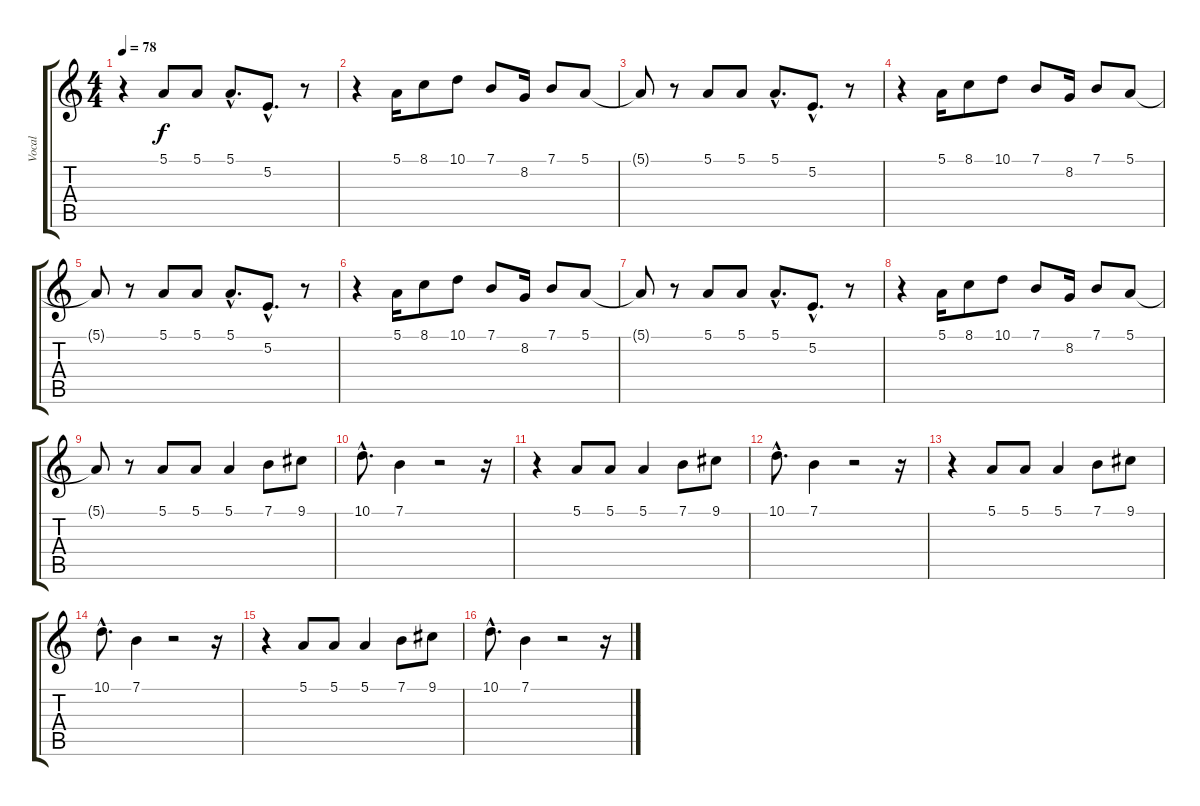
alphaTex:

\track ("Vocal" "Vocal") {instrument fx4atmosphere}
\staff {score tabs}
\tuning (E4 B3 G3 D3 A2 E2) {hide}
\ts (4 4)
\tempo 78
\clef g2
\ks c
r.4{dy f} 5.1.8 5.1.8 5.1{hac}.8{d} 5.2{hac}.8{d} r.8 |
r.4 5.1.16 8.1.8 10.1.8 7.1.8 8.2.16 7.1.8 5.1.8 |
5.1{t}.8 r.8 5.1.8 5.1.8 5.1{hac}.8{d} 5.2{hac}.8{d} r.8 |
r.4 5.1.16 8.1.8 10.1.8 7.1.8 8.2.16 7.1.8 5.1.8 |
5.1{t}.8 r.8 5.1.8 5.1.8 5.1{hac}.8{d} 5.2{hac}.8{d} r.8 |
r.4 5.1.16 8.1.8 10.1.8 7.1.8 8.2.16 7.1.8 5.1.8 |
5.1{t}.8 r.8 5.1.8 5.1.8 5.1{hac}.8{d} 5.2{hac}.8{d} r.8 |
r.4 5.1.16 8.1.8 10.1.8 7.1.8 8.2.16 7.1.8 5.1.8 |
5.1{t}.8 r.8 5.1.8 5.1.8 5.1.4 7.1.8 9.1.8 |
10.1{hac}.8{d} 7.1.4 r.2 r.16 |
r.4 5.1.8 5.1.8 5.1.4 7.1.8 9.1.8 |
10.1{hac}.8{d} 7.1.4 r.2 r.16 |
r.4 5.1.8 5.1.8 5.1.4 7.1.8 9.1.8 |
10.1{hac}.8{d} 7.1.4 r.2 r.16 |
r.4 5.1.8 5.1.8 5.1.4 7.1.8 9.1.8 |
10.1{hac}.8{d} 7.1.4 r.2 r.16
